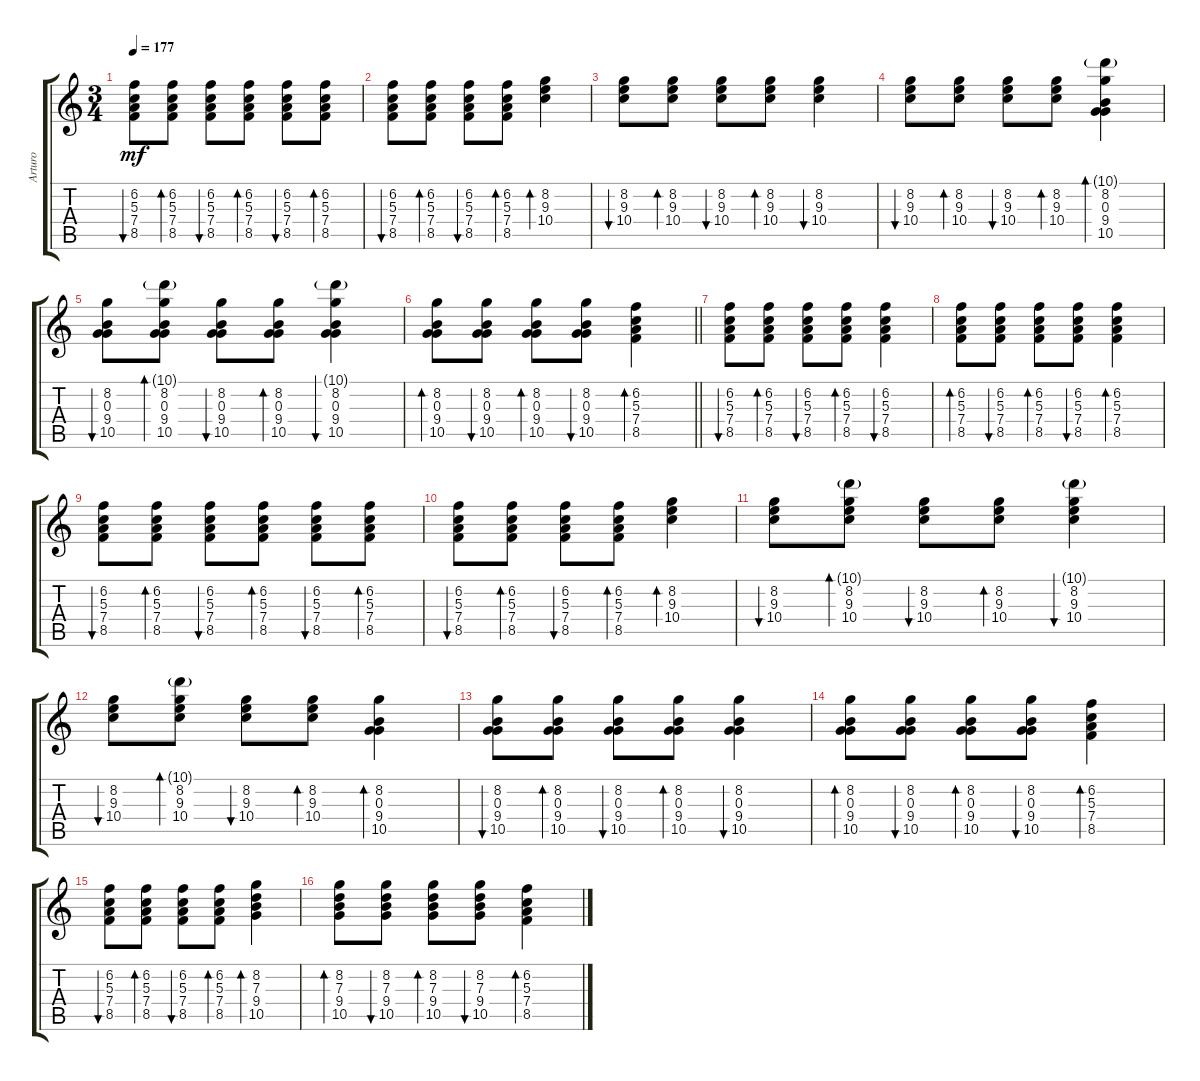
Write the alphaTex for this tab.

\track ("Arturo" "Arturo") {instrument acousticguitarsteel}
\staff {score tabs}
\tuning (E4 B3 G3 D3 A2 E2) {hide}
\ts (3 4)
\tempo 177
\clef g2
\ks c
(6.2 5.3 7.4 8.5).8{bu 30 dy mf} (6.2 5.3 7.4 8.5).8{bd 30} (6.2 5.3 7.4 8.5).8{bu 30} (6.2 5.3 7.4 8.5).8{bd 30} (6.2 5.3 7.4 8.5).8{bu 30} (6.2 5.3 7.4 8.5).8{bd 30} |
(6.2 5.3 7.4 8.5).8{bu 30} (6.2 5.3 7.4 8.5).8{bd 30} (6.2 5.3 7.4 8.5).8{bu 30} (6.2 5.3 7.4 8.5).8{bd 30} (8.2 9.3 10.4).4{bd 30} |
(8.2 9.3 10.4).8{bu 30} (8.2 9.3 10.4).8{bd 30} (8.2 9.3 10.4).8{bu 30} (8.2 9.3 10.4).8{bd 30} (8.2 9.3 10.4).4{bu 30} |
(8.2 9.3 10.4).8{bu 30} (8.2 9.3 10.4).8{bd 30} (8.2 9.3 10.4).8{bu 30} (8.2 9.3 10.4).8{bd 30} (10.1{g} 8.2 0.3 9.4 10.5).4{bd 30} |
(8.2 0.3 9.4 10.5).8{bu 30} (10.1{g} 8.2 0.3 9.4 10.5).8{bd 30} (8.2 0.3 9.4 10.5).8{bu 30} (8.2 0.3 9.4 10.5).8{bd 30} (10.1{g} 8.2 0.3 9.4 10.5).4{bu 30} |
\barLineRight lightlight
(8.2 0.3 9.4 10.5).8{bd 30} (8.2 0.3 9.4 10.5).8{bu 30} (8.2 0.3 9.4 10.5).8{bd 30} (8.2 0.3 9.4 10.5).8{bu 30} (6.2 5.3 7.4 8.5).4{bd 30} |
(6.2 5.3 7.4 8.5).8{bu 30} (6.2 5.3 7.4 8.5).8{bd 30} (6.2 5.3 7.4 8.5).8{bu 30} (6.2 5.3 7.4 8.5).8{bd 30} (6.2 5.3 7.4 8.5).4{bu 30} |
(6.2 5.3 7.4 8.5).8{bd 30} (6.2 5.3 7.4 8.5).8{bu 30} (6.2 5.3 7.4 8.5).8{bd 30} (6.2 5.3 7.4 8.5).8{bu 30} (6.2 5.3 7.4 8.5).4{bd 30} |
(6.2 5.3 7.4 8.5).8{bu 30} (6.2 5.3 7.4 8.5).8{bd 30} (6.2 5.3 7.4 8.5).8{bu 30} (6.2 5.3 7.4 8.5).8{bd 30} (6.2 5.3 7.4 8.5).8{bu 30} (6.2 5.3 7.4 8.5).8{bd 30} |
(6.2 5.3 7.4 8.5).8{bu 30} (6.2 5.3 7.4 8.5).8{bd 30} (6.2 5.3 7.4 8.5).8{bu 30} (6.2 5.3 7.4 8.5).8{bd 30} (8.2 9.3 10.4).4{bd 30} |
(8.2 9.3 10.4).8{bu 30} (10.1{g} 8.2 9.3 10.4).8{bd 30} (8.2 9.3 10.4).8{bu 30} (8.2 9.3 10.4).8{bd 30} (10.1{g} 8.2 9.3 10.4).4{bu 30} |
(8.2 9.3 10.4).8{bu 30} (10.1{g} 8.2 9.3 10.4).8{bd 30} (8.2 9.3 10.4).8{bu 30} (8.2 9.3 10.4).8{bd 30} (8.2 0.3 9.4 10.5).4{bd 30} |
(8.2 0.3 9.4 10.5).8{bu 30} (8.2 0.3 9.4 10.5).8{bd 30} (8.2 0.3 9.4 10.5).8{bu 30} (8.2 0.3 9.4 10.5).8{bd 30} (8.2 0.3 9.4 10.5).4{bu 30} |
(8.2 0.3 9.4 10.5).8{bd 30} (8.2 0.3 9.4 10.5).8{bu 30} (8.2 0.3 9.4 10.5).8{bd 30} (8.2 0.3 9.4 10.5).8{bu 30} (6.2 5.3 7.4 8.5).4{bd 30} |
(6.2 5.3 7.4 8.5).8{bu 30} (6.2 5.3 7.4 8.5).8{bd 30} (6.2 5.3 7.4 8.5).8{bu 30} (6.2 5.3 7.4 8.5).8{bd 30} (8.2 7.3 9.4 10.5).4{bd 30} |
(8.2 7.3 9.4 10.5).8{bd 30} (8.2 7.3 9.4 10.5).8{bu 30} (8.2 7.3 9.4 10.5).8{bd 30} (8.2 7.3 9.4 10.5).8{bu 30} (6.2 5.3 7.4 8.5).4{bd 30}
